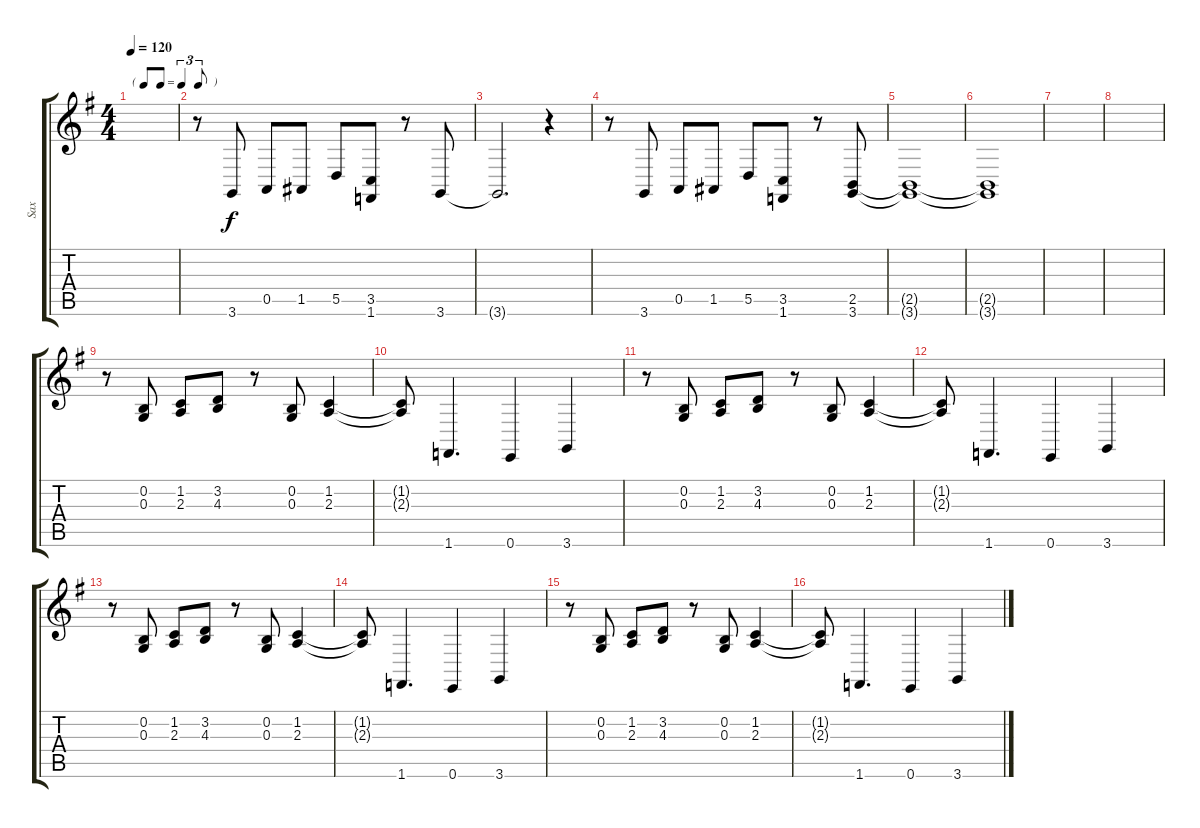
\track ("Sax" "Sax") {instrument tenorsax}
\staff {score tabs}
\tuning (E4 B3 G3 D3 A2 E2) {hide}
\ts (4 4)
\tf triplet8th
\tempo 120
\clef g2
\ks g
|
r.8 3.6.8 0.5.8 1.5.8 5.5.8 (3.5 1.6).8 r.8 3.6.8 |
3.6{t}.2{d} r.4 |
r.8 3.6.8 0.5.8 1.5.8 5.5.8 (3.5 1.6).8 r.8 (2.5 3.6).8 |
(2.5{t} 3.6{t}).1 |
(2.5{t} 3.6{t}).1 |
|
|
r.8 (0.2 0.3).8 (1.2 2.3).8 (3.2 4.3).8 r.8 (0.2 0.3).8 (1.2 2.3).4 |
(1.2{t} 2.3{t}).8 1.6.4{d} 0.6.4 3.6.4 |
r.8 (0.2 0.3).8 (1.2 2.3).8 (3.2 4.3).8 r.8 (0.2 0.3).8 (1.2 2.3).4 |
(1.2{t} 2.3{t}).8 1.6.4{d} 0.6.4 3.6.4 |
r.8 (0.2 0.3).8 (1.2 2.3).8 (3.2 4.3).8 r.8 (0.2 0.3).8 (1.2 2.3).4 |
(1.2{t} 2.3{t}).8 1.6.4{d} 0.6.4 3.6.4 |
r.8 (0.2 0.3).8 (1.2 2.3).8 (3.2 4.3).8 r.8 (0.2 0.3).8 (1.2 2.3).4 |
(1.2{t} 2.3{t}).8 1.6.4{d} 0.6.4 3.6.4
